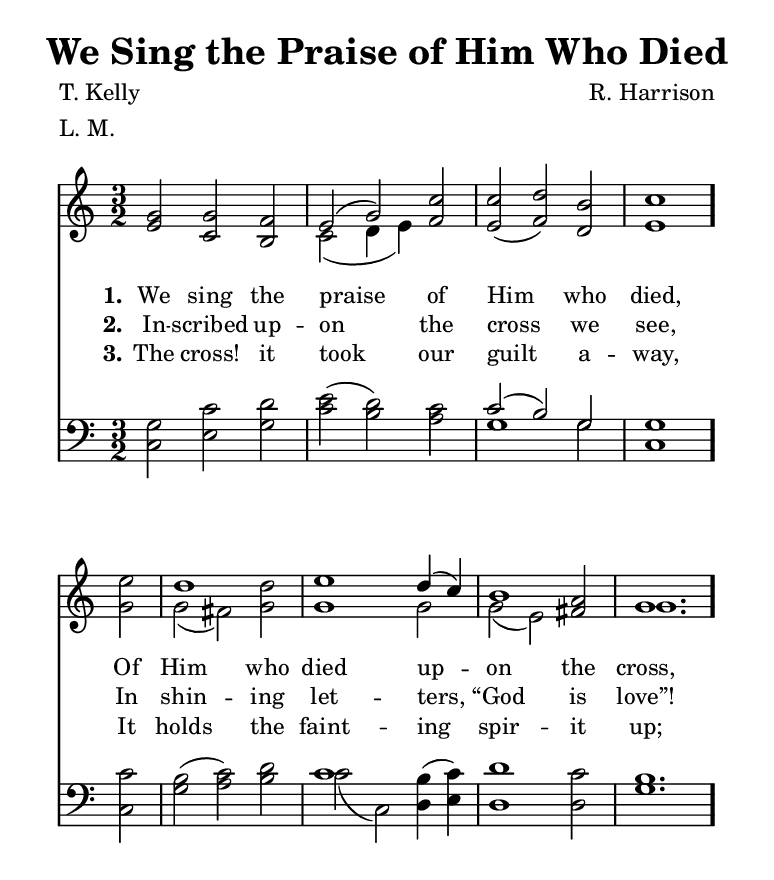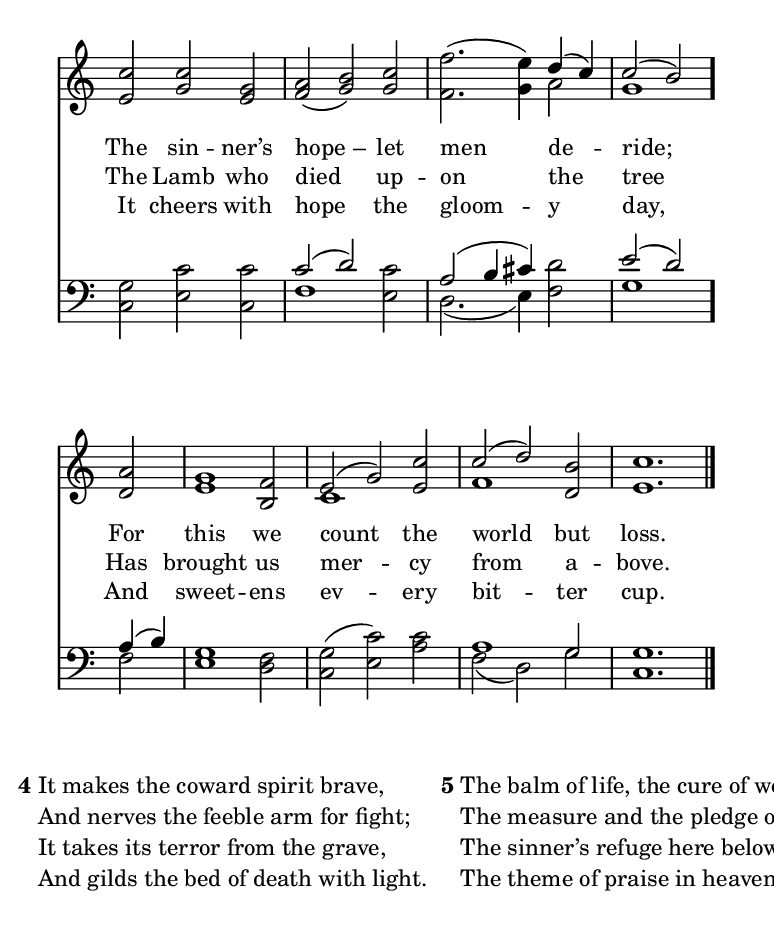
\include "common/global.ily"
\paper {
  \include "common/paper.ily"
  ragged-bottom = ##t
  systems-per-page = #(cond (is-eogsized 3) (#t #f))
  system-system-spacing.padding = 9
}

\header{
  %gospel
  hymnnumber = "131"
  title = "We Sing the Praise of Him Who Died"
  tunename = "Warrington"
  meter = "L. M."
  poet = "T. Kelly"
  composer = "R. Harrison"
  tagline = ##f
}

% for fermata in MIDI
ta = { \tempo 2=80 }
tb = { \tempo 2=40 }

global = {
  \include "common/overrides.ily"
  \override Staff.TimeSignature.style = #'numbered
  \time 3/2
  \override Score.MetronomeMark.transparent = ##t % hide all fermata changes too
  \ta
  \key c \major
  \autoBeamOff
}

notesSoprano = {
\global
\relative c'' {

g2 g f | e( g) c | c( d) b | c1
e2 | d1 d2 | e1 d4( c) | b1 a2 | g1. |
c2 c g | a( b) c | f2.( e4) d( c) | c2( b)
a | g1 f2 | e( g) c | c( d) b | c1. |

  \bar "|."

}
}

notesAlto = {
\global
\relative e' {

e2 c b | c( d4 e) f2 | e( f) d | e1
g2 | g( fis) g | g1 g2 | g( e) fis | g1. |
e2 g e | f( g) g | f2.( g4) a2 | g1
d2 | e1 b2 | c1 e2 | f1 d2 | e1. |

}
}

notesTenor = {
\global
\relative a {

g2 c d | e( d) c | c( b) g | g1
c2 | b( c) d | c1 b4( c) | d1 c2 | b1. |
g2 c c | c( d) c | a( b4 cis) d2 | e( d)
a4( b) | g1 f2 | g( c) c | a1 g2 | g1. |

}
}

notesBass = {
\global
\relative f {

c2 e g | c( b) a | g1 g2 | c,1
c2 | g'( a) b | c( c,) d4( e) | d1 d2 | g1. |
c,2 e c | f1 e2 | d2.( e4) f2 | g1
f2 | e1 d2 | c( e) a | f( d) g | c,1. |

}
}

wordsA = \lyricmode {
\set stanza = "1."

We sing the praise of Him who died, \bar "."
Of Him who died up -- on the cross, \bar "."
The sin -- ner’s hope_– let men de -- ride; \bar "."
For this we count the world but loss. \bar "."

}

wordsB = \lyricmode {
\set stanza = "2."

In -- scribed up -- on the cross we see,
In shin -- ing let -- ters, “God is love”!
The Lamb who died up -- on the tree
Has brought us mer -- cy from a -- bove.

}

wordsC = \lyricmode {
\set stanza = "3."

The cross! it took our guilt a -- way,
It holds the faint -- ing spir -- it up;
It cheers with hope the gloom -- y day,
And sweet -- ens ev -- ery bit -- ter cup.

}

wordsD = \markuplist {

\line { It makes the coward spirit brave, }
\line { And nerves the feeble arm for fight; }
\line { It takes its terror from the grave, }
\line { And gilds the bed of death with light. }

}

wordsE = \markuplist {

\line { The balm of life, the cure of woe, }
\line { The measure and the pledge of love, }
\line { The sinner’s refuge here below, }
\line { The theme of praise in heaven above. }

}

\score {
  \context ChoirStaff <<
    \context Staff = upper <<
      \set Staff.autoBeaming = ##f
      \set ChoirStaff.systemStartDelimiter = #'SystemStartBar
      \set ChoirStaff.printPartCombineTexts = ##f
      \partcombine #'(2 . 11) \notesSoprano \notesAlto
      \context NullVoice = sopranos { \voiceOne << \notesSoprano >> }
      \context Lyrics = one   \lyricsto sopranos \wordsA
      \context Lyrics = two   \lyricsto sopranos \wordsB
      \context Lyrics = three \lyricsto sopranos \wordsC
    >>
    \context Staff = men <<
      \set Staff.autoBeaming = ##f
      \clef bass
      \set ChoirStaff.printPartCombineTexts = ##f
      \partcombine #'(2 . 11) \notesTenor \notesBass
    >>
  >>
  \layout {
    \include "common/layout.ily"
  }
  #(cond ((ly:get-option 'eog-midi-permitted) #{ \midi{
    \include "common/midi.ily"
  } #}))
}

\noPageBreak

\markup { \fill-line {
  \hspace #0.1
  \line{ \bold 4 \column { \wordsD } }
  \hspace #0.1
  \line{ \bold 5 \column { \wordsE } }
  \hspace #0.1
} }

\version "2.19.49"  % necessary for upgrading to future LilyPond versions.

% vi:set et ts=2 sw=2 ai nocindent syntax=lilypond:
